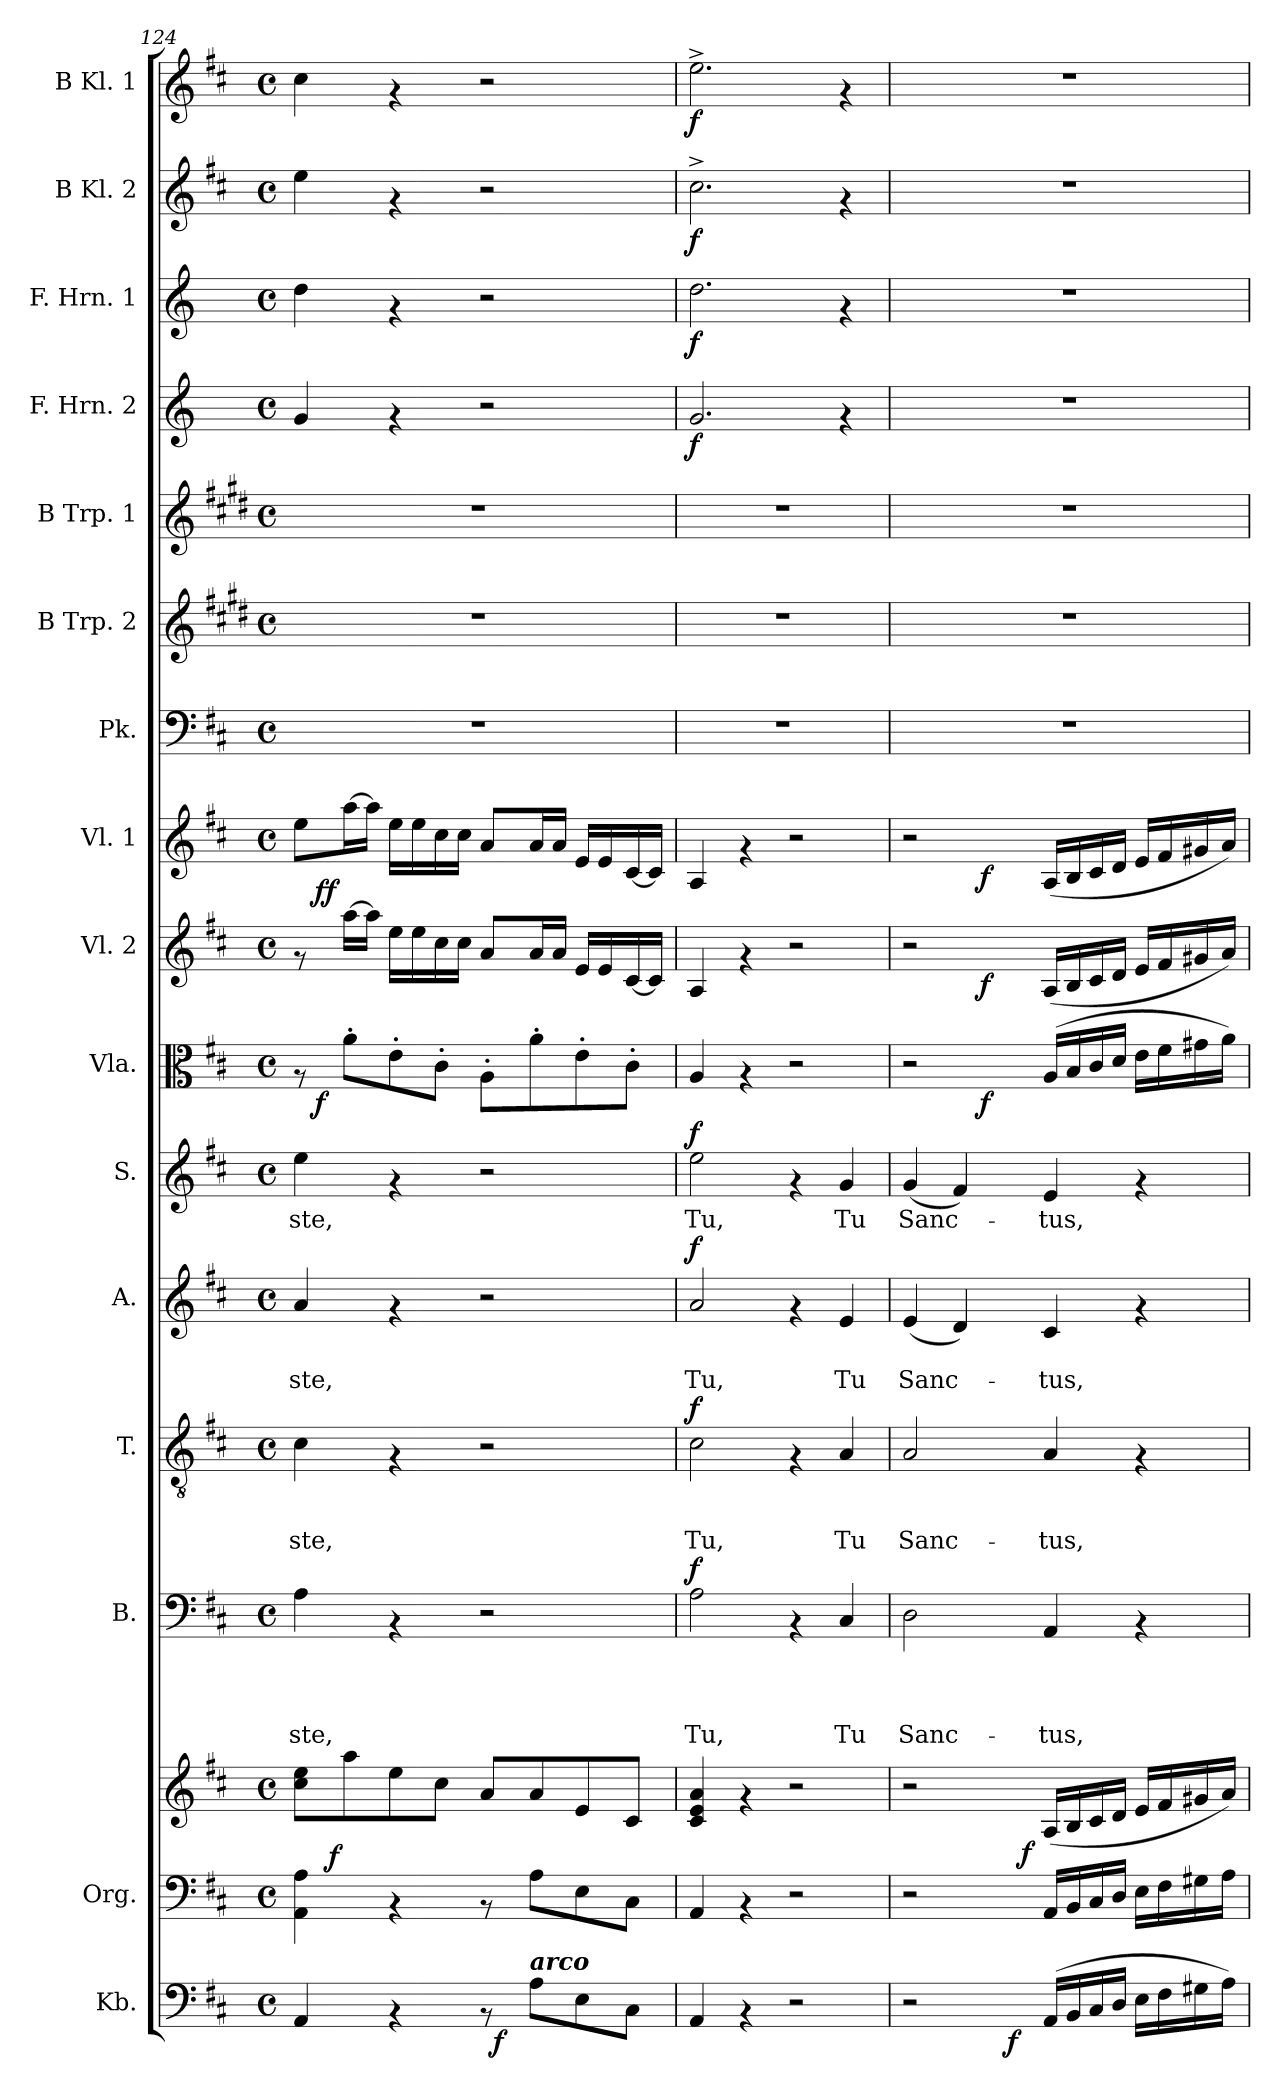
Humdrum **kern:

**kern	**dynam	**kern	**kern	**dynam	**kern	**text	**text	**text	**text	**dynam	**kern	**text	**text	**text	**dynam	**kern	**text	**text	**dynam	**kern	**text	**dynam	**kern	**dynam	**kern	**dynam	**kern	**dynam	**kern	**kern	**kern	**kern	**dynam	**kern	**dynam	**kern	**dynam	**kern	**dynam
*part16	*part16	*part15	*part15	*part15	*part14	*part14	*part14	*part14	*part14	*part14	*part13	*part13	*part13	*part13	*part13	*part12	*part12	*part12	*part12	*part11	*part11	*part11	*part10	*part10	*part9	*part9	*part8	*part8	*part7	*part6	*part5	*part4	*part4	*part3	*part3	*part2	*part2	*part1	*part1
*staff17	*staff17	*staff16	*staff15	*staff15/16	*staff14	*staff14	*staff14	*staff14	*staff14	*staff14	*staff13	*staff13	*staff13	*staff13	*staff13	*staff12	*staff12	*staff12	*staff12	*staff11	*staff11	*staff11	*staff10	*staff10	*staff9	*staff9	*staff8	*staff8	*staff7	*staff6	*staff5	*staff4	*staff4	*staff3	*staff3	*staff2	*staff2	*staff1	*staff1
*I"Kb.	*	*I"Org.	*	*	*I"B.	*	*	*	*	*	*I"T.	*	*	*	*	*I"A.	*	*	*	*I"S.	*	*	*I"Vla.	*	*I"Vl. 2	*	*I"Vl. 1	*	*I"Pk.	*I"B Trp. 2	*I"B Trp. 1	*I"F. Hrn. 2	*	*I"F. Hrn. 1	*	*I"B Kl. 2	*	*I"B Kl. 1	*
*I'Kb.	*	*	*	*	*I'B.	*	*	*	*	*	*I'T.	*	*	*	*	*I'A.	*	*	*	*I'S.	*	*	*I'Vla.	*	*I'Vl. 2	*	*I'Vl. 1	*	*I'Pk.	*I'B Trp. 2	*I'B Trp. 1	*I'F. Hrn. 2	*	*I'F. Hrn. 1	*	*I'B Kl. 2	*	*I'B Kl. 1	*
*clefF4	*	*clefF4	*clefG2	*	*clefF4	*	*	*	*	*	*clefGv2	*	*	*	*	*clefG2	*	*	*	*clefG2	*	*	*clefC3	*	*clefG2	*	*clefG2	*	*clefF4	*clefG2	*clefG2	*clefG2	*	*clefG2	*	*clefG2	*	*clefG2	*
*	*	*	*	*	*	*	*	*	*	*	*	*	*	*	*	*	*	*	*	*	*	*	*	*	*	*	*	*	*	*ITrd1c2	*ITrd1c2	*ITrd-1c-2	*	*ITrd-1c-2	*	*	*	*	*
*k[f#c#]	*	*k[f#c#]	*k[f#c#]	*	*k[f#c#]	*	*	*	*	*	*k[f#c#]	*	*	*	*	*k[f#c#]	*	*	*	*k[f#c#]	*	*	*k[f#c#]	*	*k[f#c#]	*	*k[f#c#]	*	*k[f#c#]	*k[f#c#]	*k[f#c#]	*k[f#c#]	*	*k[f#c#]	*	*k[f#c#]	*	*k[f#c#]	*
*D:	*	*D:	*D:	*	*D:	*	*	*	*	*	*D:	*	*	*	*	*D:	*	*	*	*D:	*	*	*D:	*	*D:	*	*D:	*	*D:	*D:	*D:	*D:	*	*D:	*	*D:	*	*D:	*
*M4/4	*	*M4/4	*M4/4	*	*M4/4	*	*	*	*	*	*M4/4	*	*	*	*	*M4/4	*	*	*	*M4/4	*	*	*M4/4	*	*M4/4	*	*M4/4	*	*M4/4	*M4/4	*M4/4	*M4/4	*	*M4/4	*	*M4/4	*	*M4/4	*
*met(c)	*	*met(c)	*met(c)	*	*met(c)	*	*	*	*	*	*met(c)	*	*	*	*	*met(c)	*	*	*	*met(c)	*	*	*met(c)	*	*met(c)	*	*met(c)	*	*met(c)	*met(c)	*met(c)	*met(c)	*	*met(c)	*	*met(c)	*	*met(c)	*
=124	=124	=124	=124	=124	=124	=124	=124	=124	=124	=124	=124	=124	=124	=124	=124	=124	=124	=124	=124	=124	=124	=124	=124	=124	=124	=124	=124	=124	=124	=124	=124	=124	=124	=124	=124	=124	=124	=124	=124
!	!	!	!	!	!	!	!	!	!	!	!	!	!	!	!	!	!	!	!	!	!	!	!	!	!LO:TX:a:Bi:t=arco	!	!	!	!	!	!	!	!	!	!	!	!	!	!
!	!	!	!	!	!	!	!	!	!	!	!	!	!	!	!	!	!	!	!	!	!	!	!LO:TX:a:Bi:t=arco	!	!	!	!	!	!	!	!	!	!	!	!	!	!	!	!
!	!	!	!	!	!	!	!	!	!LO:LY:b	!	!	!	!	!LO:LY:b	!	!	!	!LO:LY:b	!	!	!LO:LY:b	!	!	!	!	!	!	!	!	!	!	!	!	!	!	!	!	!	!
*^	*	*^	*	*	*	*	*	*	*	*	*	*	*	*	*	*	*	*	*	*	*	*	*^	*	*^	*	*	*	*	*	*	*	*	*	*	*	*	*	*
4AA/	2ryy	.	4AA\ 4A\	16.ryy	8cc#\ 8ee\L	.	4A\	.	.	.	-ste,	.	4c#\	.	.	-ste,	.	4a/	.	-ste,	.	4ee\	-ste,	.	8rG	16ryy	.	8rf	16ryy	.	8ee\L	.	1r	1r	1r	4a/	.	4ee\	.	4ee\	.	4cc#\	.
!	!	!	!	!	!	!	!	!	!	!	!	!	!	!	!	!	!	!	!	!	!	!	!	!	!	!	!LO:DY:b	!	!	!LO:DY:a	!	!	!	!	!	!	!	!	!	!	!	!	!
!	!	!	!	!	!	!	!	!	!	!	!	!	!	!	!	!	!	!	!	!	!	!	!	!	!	!	!	!	!	!LO:DY:n=1:b	!	!	!	!	!	!	!	!	!	!	!	!	!
.	.	.	.	.	.	.	.	.	.	.	.	.	.	.	.	.	.	.	.	.	.	.	.	.	.	2...ryy	f	.	2...ryy	f f	.	.	.	.	.	.	.	.	.	.	.	.	.
!	!	!	!	!	!	!LO:DY:a=2	!	!	!	!	!	!	!	!	!	!	!	!	!	!	!	!	!	!	!	!	!	!	!	!	!	!	!	!	!	!	!	!	!	!	!	!	!
.	.	.	.	2ryy	.	f	.	.	.	.	.	.	.	.	.	.	.	.	.	.	.	.	.	.	.	.	.	.	.	.	.	.	.	.	.	.	.	.	.	.	.	.	.
.	.	.	.	.	8aa\	.	.	.	.	.	.	.	.	.	.	.	.	.	.	.	.	.	.	.	8a'>\L	.	.	[>16aa\LL	.	.	[>16aa\L	.	.	.	.	.	.	.	.	.	.	.	.
.	.	.	.	.	.	.	.	.	.	.	.	.	.	.	.	.	.	.	.	.	.	.	.	.	.	.	.	16aa\JJ]	.	.	16aa\JJ]	.	.	.	.	.	.	.	.	.	.	.	.
4rAA	.	.	4rAA	.	8ee\	.	4rAA	.	.	.	.	.	4rF	.	.	.	.	4rf	.	.	.	4rf	.	.	8e'>\	.	.	16ee\LL	.	.	16ee\LL	.	.	.	.	4rf	.	4rf	.	4rf	.	4rf	.
.	.	.	.	.	.	.	.	.	.	.	.	.	.	.	.	.	.	.	.	.	.	.	.	.	.	.	.	16ee\	.	.	16ee\	.	.	.	.	.	.	.	.	.	.	.	.
.	.	.	.	.	8cc#\J	.	.	.	.	.	.	.	.	.	.	.	.	.	.	.	.	.	.	.	8c#'>\J	.	.	16cc#\	.	.	16cc#\	.	.	.	.	.	.	.	.	.	.	.	.
.	.	.	.	.	.	.	.	.	.	.	.	.	.	.	.	.	.	.	.	.	.	.	.	.	.	.	.	16cc#\JJ	.	.	16cc#\JJ	.	.	.	.	.	.	.	.	.	.	.	.
8rAA	32ryy	.	8rAA	.	8a/L	.	2r	.	.	.	.	.	2r	.	.	.	.	2r	.	.	.	2r	.	.	8A'>\L	.	.	8a/L	.	.	8a/L	.	.	.	.	2r	.	2r	.	2r	.	2r	.
!	!	!LO:DY:b	!	!	!	!	!	!	!	!	!	!	!	!	!	!	!	!	!	!	!	!	!	!	!	!	!	!	!	!	!	!	!	!	!	!	!	!	!	!	!	!	!
.	4...ryy	f	.	.	.	.	.	.	.	.	.	.	.	.	.	.	.	.	.	.	.	.	.	.	.	.	.	.	.	.	.	.	.	.	.	.	.	.	.	.	.	.	.
.	.	.	.	4ryy	.	.	.	.	.	.	.	.	.	.	.	.	.	.	.	.	.	.	.	.	.	.	.	.	.	.	.	.	.	.	.	.	.	.	.	.	.	.	.
!LO:TX:a:Bi:t=arco	!	!	!	!	!	!	!	!	!	!	!	!	!	!	!	!	!	!	!	!	!	!	!	!	!	!	!	!	!	!	!	!	!	!	!	!	!	!	!	!	!	!	!
8A\L	.	.	8A\L	.	8a/	.	.	.	.	.	.	.	.	.	.	.	.	.	.	.	.	.	.	.	8a'>\	.	.	16a/L	.	.	16a/L	.	.	.	.	.	.	.	.	.	.	.	.
.	.	.	.	.	.	.	.	.	.	.	.	.	.	.	.	.	.	.	.	.	.	.	.	.	.	.	.	16a/JJ	.	.	16a/JJ	.	.	.	.	.	.	.	.	.	.	.	.
8E\	.	.	8E\	.	8e/	.	.	.	.	.	.	.	.	.	.	.	.	.	.	.	.	.	.	.	8e'>\	.	.	16e/LL	.	.	16e/LL	.	.	.	.	.	.	.	.	.	.	.	.
.	.	.	.	.	.	.	.	.	.	.	.	.	.	.	.	.	.	.	.	.	.	.	.	.	.	.	.	16e/	.	.	16e/	.	.	.	.	.	.	.	.	.	.	.	.
.	.	.	.	8ryy	.	.	.	.	.	.	.	.	.	.	.	.	.	.	.	.	.	.	.	.	.	.	.	.	.	.	.	.	.	.	.	.	.	.	.	.	.	.	.
8C#\J	.	.	8C#\J	.	8c#/J	.	.	.	.	.	.	.	.	.	.	.	.	.	.	.	.	.	.	.	8c#'>\J	.	.	[>16c#/	.	.	[>16c#/	.	.	.	.	.	.	.	.	.	.	.	.
.	.	.	.	.	.	.	.	.	.	.	.	.	.	.	.	.	.	.	.	.	.	.	.	.	.	.	.	16c#/JJ]	.	.	16c#/JJ]	.	.	.	.	.	.	.	.	.	.	.	.
.	.	.	.	32ryy	.	.	.	.	.	.	.	.	.	.	.	.	.	.	.	.	.	.	.	.	.	.	.	.	.	.	.	.	.	.	.	.	.	.	.	.	.	.	.
=125	=125	=125	=125	=125	=125	=125	=125	=125	=125	=125	=125	=125	=125	=125	=125	=125	=125	=125	=125	=125	=125	=125	=125	=125	=125	=125	=125	=125	=125	=125	=125	=125	=125	=125	=125	=125	=125	=125	=125	=125	=125	=125	=125
!	!	!	!	!	!	!	!	!	!	!	!LO:LY:b	!LO:DY:a	!	!	!	!LO:LY:b	!LO:DY:a	!	!	!LO:LY:b	!LO:DY:a	!	!LO:LY:b	!LO:DY:a	!	!	!	!	!	!	!	!	!	!	!	!	!LO:DY:b	!	!LO:DY:b	!	!LO:DY:b	!	!LO:DY:b
*v	*v	*	*	*	*	*	*	*	*	*	*	*	*	*	*	*	*	*	*	*	*	*	*	*	*v	*v	*	*v	*v	*	*	*	*	*	*	*	*	*	*	*	*	*	*
*	*	*v	*v	*	*	*	*	*	*	*	*	*	*	*	*	*	*	*	*	*	*	*	*	*	*	*	*	*	*	*	*	*	*	*	*	*	*	*	*	*
4AA/	.	4AA/	4c#/ 4e/ 4a/	.	2A\	.	.	.	Tu,	f	2c#\	.	.	Tu,	f	2a/	.	Tu,	f	2ee\	Tu,	f	4A/	.	4A/	.	4A/	.	1r	1r	1r	2.a/	f	2.ee\	f	2.cc#^>\	f	2.ee^>\	f
4rAA	.	4rAA	4rf	.	.	.	.	.	.	.	.	.	.	.	.	.	.	.	.	.	.	.	4rG	.	4rf	.	4rf	.	.	.	.	.	.	.	.	.	.	.	.
2r	.	2r	2r	.	4rAA	.	.	.	.	.	4rF	.	.	.	.	4rf	.	.	.	4rf	.	.	2r	.	2r	.	2r	.	.	.	.	.	.	.	.	.	.	.	.
!	!	!	!	!	!	!	!	!	!LO:LY:b	!	!	!	!	!LO:LY:b	!	!	!	!LO:LY:b	!	!	!LO:LY:b	!	!	!	!	!	!	!	!	!	!	!	!	!	!	!	!	!	!
.	.	.	.	.	4C#/	.	.	.	Tu	.	4A/	.	.	Tu	.	4e/	.	Tu	.	4g/	Tu	.	.	.	.	.	.	.	.	.	.	4rf	.	4rf	.	4rf	.	4rf	.
=126	=126	=126	=126	=126	=126	=126	=126	=126	=126	=126	=126	=126	=126	=126	=126	=126	=126	=126	=126	=126	=126	=126	=126	=126	=126	=126	=126	=126	=126	=126	=126	=126	=126	=126	=126	=126	=126	=126	=126
!	!	!	!	!	!	!	!	!	!LO:LY:b	!	!	!	!	!LO:LY:b	!	!	!	!LO:LY:b	!	!	!LO:LY:b	!	!	!	!	!	!	!	!	!	!	!	!	!	!	!	!	!	!
*^	*	*	*^	*	*	*	*	*	*	*	*	*	*	*	*	*	*	*	*	*	*	*	*^	*	*^	*	*^	*	*	*	*	*	*	*	*	*	*	*	*
2r	4ryy	.	2r	2r	4..ryy	.	2D\	.	.	.	Sanc-	.	2A/	.	.	Sanc-	.	(<4e/	.	Sanc-	.	(<4g/	Sanc-	.	2r	4ryy	.	2r	4ryy	.	2r	4ryy	.	1r	1r	1r	1r	.	1r	.	1r	.	1r	.
.	8ryy	.	.	.	.	.	.	.	.	.	.	.	.	.	.	.	.	4d/)	.	.	.	4f#/)	.	.	.	16.ryy	.	.	16.ryy	.	.	16.ryy	.	.	.	.	.	.	.	.	.	.	.	.
!	!	!	!	!	!	!	!	!	!	!	!	!	!	!	!	!	!	!	!	!	!	!	!	!	!	!	!LO:DY:b	!	!	!LO:DY:b	!	!	!LO:DY:b	!	!	!	!	!	!	!	!	!	!	!
.	.	.	.	.	.	.	.	.	.	.	.	.	.	.	.	.	.	.	.	.	.	.	.	.	.	2ryy	f	.	2ryy	f	.	2ryy	f	.	.	.	.	.	.	.	.	.	.	.
.	32ryy	.	.	.	.	.	.	.	.	.	.	.	.	.	.	.	.	.	.	.	.	.	.	.	.	.	.	.	.	.	.	.	.	.	.	.	.	.	.	.	.	.	.	.
!	!	!LO:DY:b	!	!	!	!	!	!	!	!	!	!	!	!	!	!	!	!	!	!	!	!	!	!	!	!	!	!	!	!	!	!	!	!	!	!	!	!	!	!	!	!	!	!
.	2ryy	f	.	.	.	.	.	.	.	.	.	.	.	.	.	.	.	.	.	.	.	.	.	.	.	.	.	.	.	.	.	.	.	.	.	.	.	.	.	.	.	.	.	.
!	!	!	!	!	!	!LO:DY:b	!	!	!	!	!	!	!	!	!	!	!	!	!	!	!	!	!	!	!	!	!	!	!	!	!	!	!	!	!	!	!	!	!	!	!	!	!	!
.	.	.	.	.	2ryy	f	.	.	.	.	.	.	.	.	.	.	.	.	.	.	.	.	.	.	.	.	.	.	.	.	.	.	.	.	.	.	.	.	.	.	.	.	.	.
!	!	!	!	!	!	!	!	!	!	!	!LO:LY:b	!	!	!	!	!LO:LY:b	!	!	!	!LO:LY:b	!	!	!LO:LY:b	!	!	!	!	!	!	!	!	!	!	!	!	!	!	!	!	!	!	!	!	!
(>16AA/LL	.	.	16AA/LL	(<16A/LL	.	.	4AA/	.	.	.	-tus,	.	4A/	.	.	-tus,	.	4c#/	.	-tus,	.	4e/	-tus,	.	(>16A/LL	.	.	(<16A/LL	.	.	(<16A/LL	.	.	.	.	.	.	.	.	.	.	.	.	.
16BB/	.	.	16BB/	16B/	.	.	.	.	.	.	.	.	.	.	.	.	.	.	.	.	.	.	.	.	16B/	.	.	16B/	.	.	16B/	.	.	.	.	.	.	.	.	.	.	.	.	.
16C#/	.	.	16C#/	16c#/	.	.	.	.	.	.	.	.	.	.	.	.	.	.	.	.	.	.	.	.	16c#/	.	.	16c#/	.	.	16c#/	.	.	.	.	.	.	.	.	.	.	.	.	.
16D/JJ	.	.	16D/JJ	16d/JJ	.	.	.	.	.	.	.	.	.	.	.	.	.	.	.	.	.	.	.	.	16d/JJ	.	.	16d/JJ	.	.	16d/JJ	.	.	.	.	.	.	.	.	.	.	.	.	.
16E\LL	.	.	16E\LL	16e/LL	.	.	4rAA	.	.	.	.	.	4rF	.	.	.	.	4rf	.	.	.	4rf	.	.	16e\LL	.	.	16e/LL	.	.	16e/LL	.	.	.	.	.	.	.	.	.	.	.	.	.
16F#\	.	.	16F#\	16f#/	.	.	.	.	.	.	.	.	.	.	.	.	.	.	.	.	.	.	.	.	16f#\	.	.	16f#/	.	.	16f#/	.	.	.	.	.	.	.	.	.	.	.	.	.
.	.	.	.	.	.	.	.	.	.	.	.	.	.	.	.	.	.	.	.	.	.	.	.	.	.	8ryy	.	.	8ryy	.	.	8ryy	.	.	.	.	.	.	.	.	.	.	.	.
16G#X\	.	.	16G#X\	16g#X/	.	.	.	.	.	.	.	.	.	.	.	.	.	.	.	.	.	.	.	.	16g#X\	.	.	16g#X/	.	.	16g#X/	.	.	.	.	.	.	.	.	.	.	.	.	.
.	16.ryy	.	.	.	.	.	.	.	.	.	.	.	.	.	.	.	.	.	.	.	.	.	.	.	.	.	.	.	.	.	.	.	.	.	.	.	.	.	.	.	.	.	.	.
16A\JJ)	.	.	16A\JJ	16a/JJ)	16ryy	.	.	.	.	.	.	.	.	.	.	.	.	.	.	.	.	.	.	.	16a\JJ)	.	.	16a/JJ)	.	.	16a/JJ)	.	.	.	.	.	.	.	.	.	.	.	.	.
.	.	.	.	.	.	.	.	.	.	.	.	.	.	.	.	.	.	.	.	.	.	.	.	.	.	32ryy	.	.	32ryy	.	.	32ryy	.	.	.	.	.	.	.	.	.	.	.	.
*	*	*	*	*	*	*	*	*	*	*	*	*	*	*	*	*	*	*	*	*	*	*	*	*	*v	*v	*	*	*	*	*v	*v	*	*	*	*	*	*	*	*	*	*	*	*
*v	*v	*	*	*v	*v	*	*	*	*	*	*	*	*	*	*	*	*	*	*	*	*	*	*	*	*	*	*v	*v	*	*	*	*	*	*	*	*	*	*	*	*	*	*
=	=	=	=	=	=	=	=	=	=	=	=	=	=	=	=	=	=	=	=	=	=	=	=	=	=	=	=	=	=	=	=	=	=	=	=	=	=	=	=
*-	*-	*-	*-	*-	*-	*-	*-	*-	*-	*-	*-	*-	*-	*-	*-	*-	*-	*-	*-	*-	*-	*-	*-	*-	*-	*-	*-	*-	*-	*-	*-	*-	*-	*-	*-	*-	*-	*-	*-
